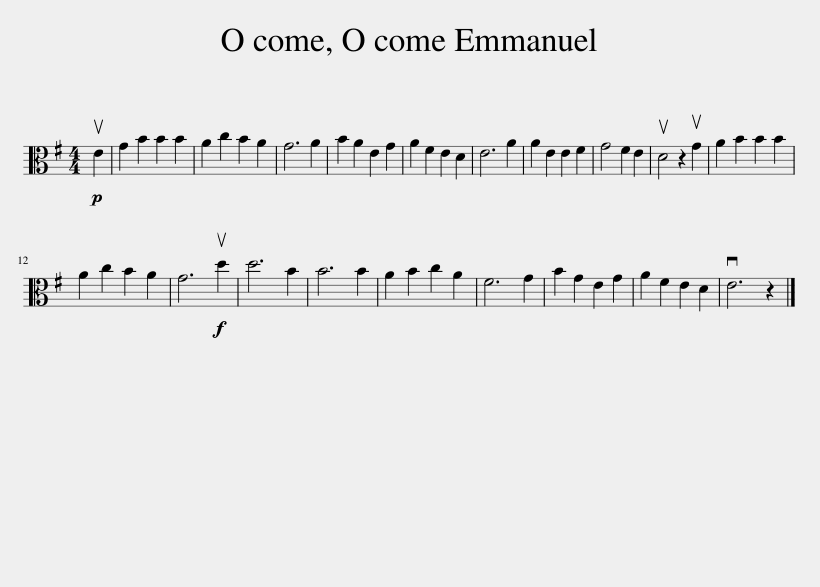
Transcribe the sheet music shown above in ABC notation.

X:1
L:1/8
M:4/4
I:linebreak $
K:G
V:1 alto
V:1
!p! uE2 | G2 B2 B2 B2 | A2 c2 B2 A2 | G6 A2 | B2 A2 E2 G2 | %5
 A2 F2 E2 D2 | E6 A2 | A2 E2 E2 F2 | G4 F2 E2 | uD4 z2 uG2 | %10
 A2 B2 B2 B2 |$ A2 c2 B2 A2 | G6!f! ud2 | d6 B2 | B6 B2 | %15
 A2 B2 c2 A2 | F6 G2 | B2 G2 E2 G2 | A2 F2 E2 D2 | vE6 z2 |] %20
